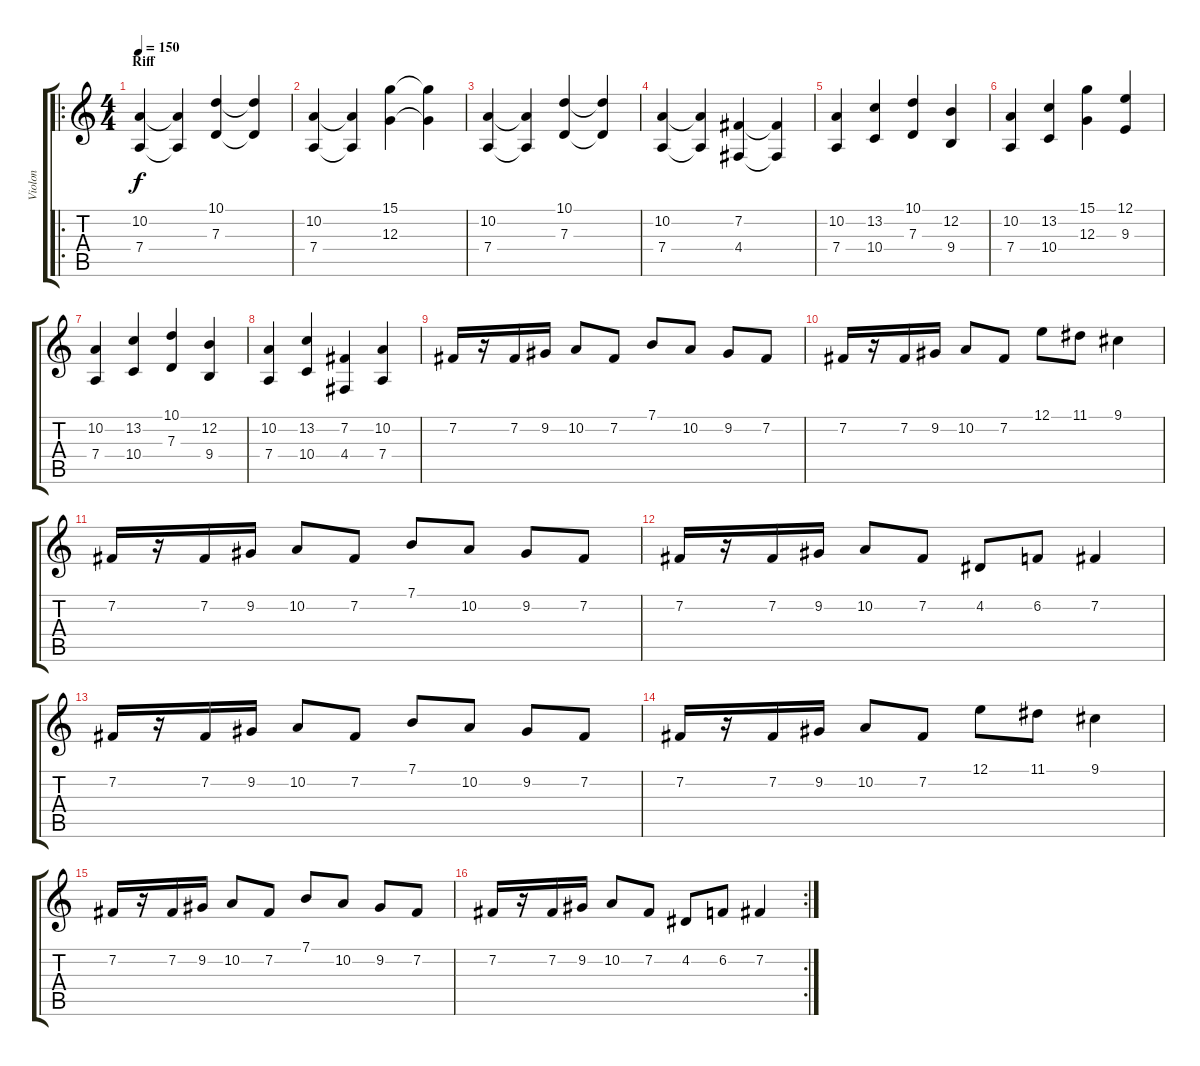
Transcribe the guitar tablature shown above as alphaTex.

\track ("Violon" "Violon") {instrument viola}
\staff {score tabs}
\tuning (E4 B3 G3 D3 A2 E2) {hide}
\ro
\ts (4 4)
\section ("" "Riff")
\tempo 150
\clef g2
\ks c
(10.2 7.4).4{dy f volume 13} (10.2{t} 7.4{t}).4 (10.1 7.3).4 (10.1{t} 7.3{t}).4 |
(10.2 7.4).4 (10.2{t} 7.4{t}).4 (15.1 12.3).4 (15.1{t} 12.3{t}).4 |
(10.2 7.4).4 (10.2{t} 7.4{t}).4 (10.1 7.3).4 (10.1{t} 7.3{t}).4 |
(10.2 7.4).4 (10.2{t} 7.4{t}).4 (7.2 4.4).4 (7.2{t} 4.4{t}).4 |
(10.2 7.4).4 (13.2 10.4).4 (10.1 7.3).4 (12.2 9.4).4 |
(10.2 7.4).4 (13.2 10.4).4 (15.1 12.3).4 (12.1 9.3).4 |
(10.2 7.4).4 (13.2 10.4).4 (10.1 7.3).4 (12.2 9.4).4 |
(10.2 7.4).4 (13.2 10.4).4 (7.2 4.4).4 (10.2 7.4).4 |
7.2.16{volume 16} r.16 7.2.16 9.2.16 10.2.8 7.2.8 7.1.8 10.2.8 9.2.8 7.2.8 |
7.2.16 r.16 7.2.16 9.2.16 10.2.8 7.2.8 12.1.8 11.1.8 9.1.4 |
7.2.16 r.16 7.2.16 9.2.16 10.2.8 7.2.8 7.1.8 10.2.8 9.2.8 7.2.8 |
7.2.16 r.16 7.2.16 9.2.16 10.2.8 7.2.8 4.2.8 6.2.8 7.2.4 |
7.2.16 r.16 7.2.16 9.2.16 10.2.8 7.2.8 7.1.8 10.2.8 9.2.8 7.2.8 |
7.2.16 r.16 7.2.16 9.2.16 10.2.8 7.2.8 12.1.8 11.1.8 9.1.4 |
7.2.16 r.16 7.2.16 9.2.16 10.2.8 7.2.8 7.1.8 10.2.8 9.2.8 7.2.8 |
\rc 2
7.2.16 r.16 7.2.16 9.2.16 10.2.8 7.2.8 4.2.8 6.2.8 7.2.4
